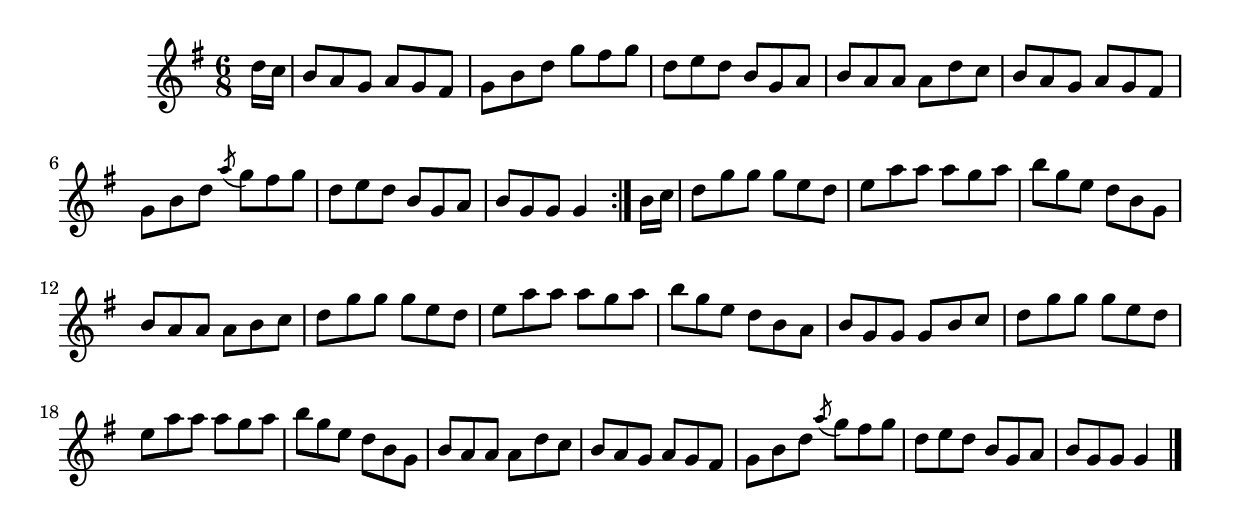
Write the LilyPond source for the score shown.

\version "2.24.0"

\tocItem \markup "Bruacha Thalamh an Éisc"
\tocItem \markup "Banks of Newfoundland, The"

\score {
\relative c'' {
    \key g \major
    \time 6/8

    \repeat volta 2 {
    \partial 8 d16 c
    b8 a g a g fis
    g8 b d g fis g
    d8 e d b g a
    b8 a a a d c
    b8 a g a g fis
    g8 b d \acciaccatura a'8 g8 fis g
    d8 e d b g a
    b8 g g g4
    }

    \partial 8 b16 c
    d8 g g g e d
    e8 a a a g a
    b8 g e d b g
    b8 a a a b c
    d8 g g g e d
    e8 a a a g a
    b8 g e d b a
    b8 g g g b c
    
    d8 g g g e d
    e8 a a a g a
    b8 g e d b g
    b8 a a a d c
    b8 a g a g fis
    g8 b d \acciaccatura a'8 g8 fis g
    d8 e d b g a
    b8 g g g4
    \bar "|."
}

\header {
    title = "Bruacha Thalamh an Éisc"
    subtitle = "The Banks of Newfoundland"
    meter = "Poirt Dúbalta"
    volume = "1"
    number = "8"
}
}
